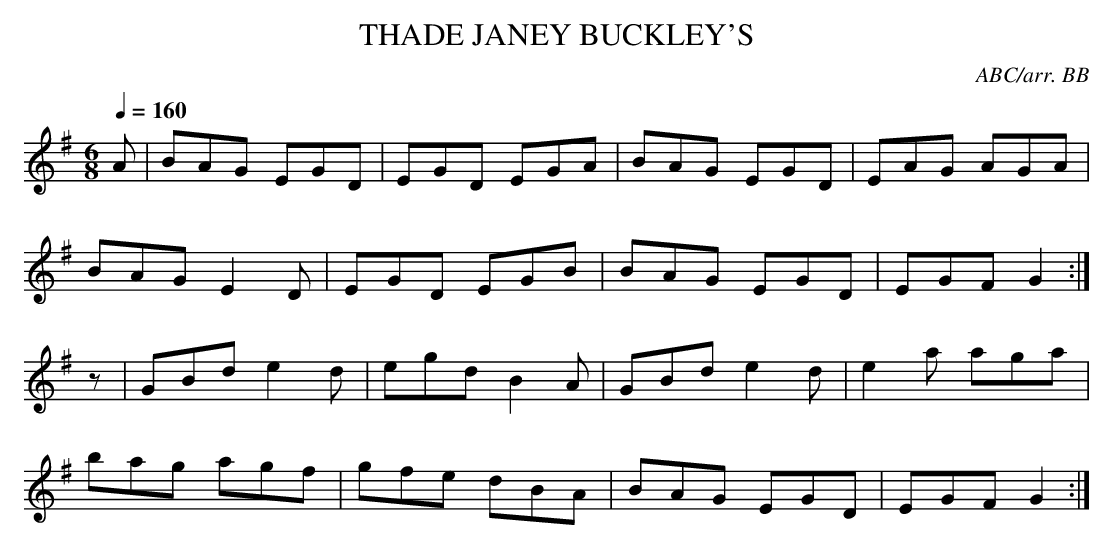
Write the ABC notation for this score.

X:1
T:THADE JANEY BUCKLEY'S
C:ABC/arr. BB
Q:1/4=160
L:1/8
M:6/8
K:G % source key = A
A|BAG EGD|EGD EGA|BAG EGD|EAG AGA|
BAG E2D|EGD EGB|BAG EGD|EGF G2 :|
z|GBd e2d|egd B2A|GBd e2d|e2a aga|
bag agf|gfe dBA|BAG EGD|EGF G2 :|
